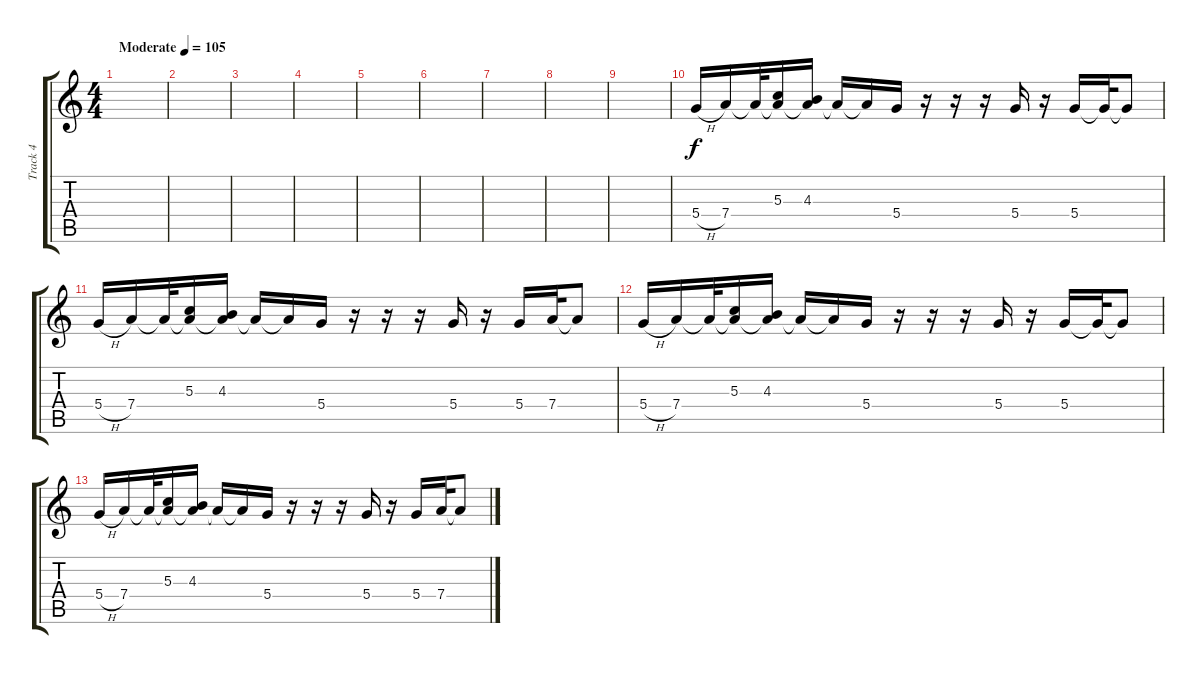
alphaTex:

\track ("Track 4" "Track 4") {instrument electricguitarmuted}
\staff {score tabs}
\tuning (E4 B3 G3 D3 A2 E2) {hide}
\ts (4 4)
\tempo (105 "Moderate")
\clef g2
\ks c
|
|
|
|
|
|
|
|
|
5.4{h}.16 7.4.16 7.4{t}.32 (5.3 7.4{t}).16 (4.3 7.4{t}).16 7.4{t}.16 7.4{t}.16 5.4.16 r.16 r.16 r.16 5.4.16 r.16 5.4.16 5.4{t}.32 5.4{t}.8 |
5.4{h}.16 7.4.16 7.4{t}.32 (5.3 7.4{t}).16 (4.3 7.4{t}).16 7.4{t}.16 7.4{t}.16 5.4.16 r.16 r.16 r.16 5.4.16 r.16 5.4.16 7.4.32 7.4{t}.8 |
5.4{h}.16 7.4.16 7.4{t}.32 (5.3 7.4{t}).16 (4.3 7.4{t}).16 7.4{t}.16 7.4{t}.16 5.4.16 r.16 r.16 r.16 5.4.16 r.16 5.4.16 5.4{t}.32 5.4{t}.8 |
5.4{h}.16 7.4.16 7.4{t}.32 (5.3 7.4{t}).16 (4.3 7.4{t}).16 7.4{t}.16 7.4{t}.16 5.4.16 r.16 r.16 r.16 5.4.16 r.16 5.4.16 7.4.32 7.4{t}.8
